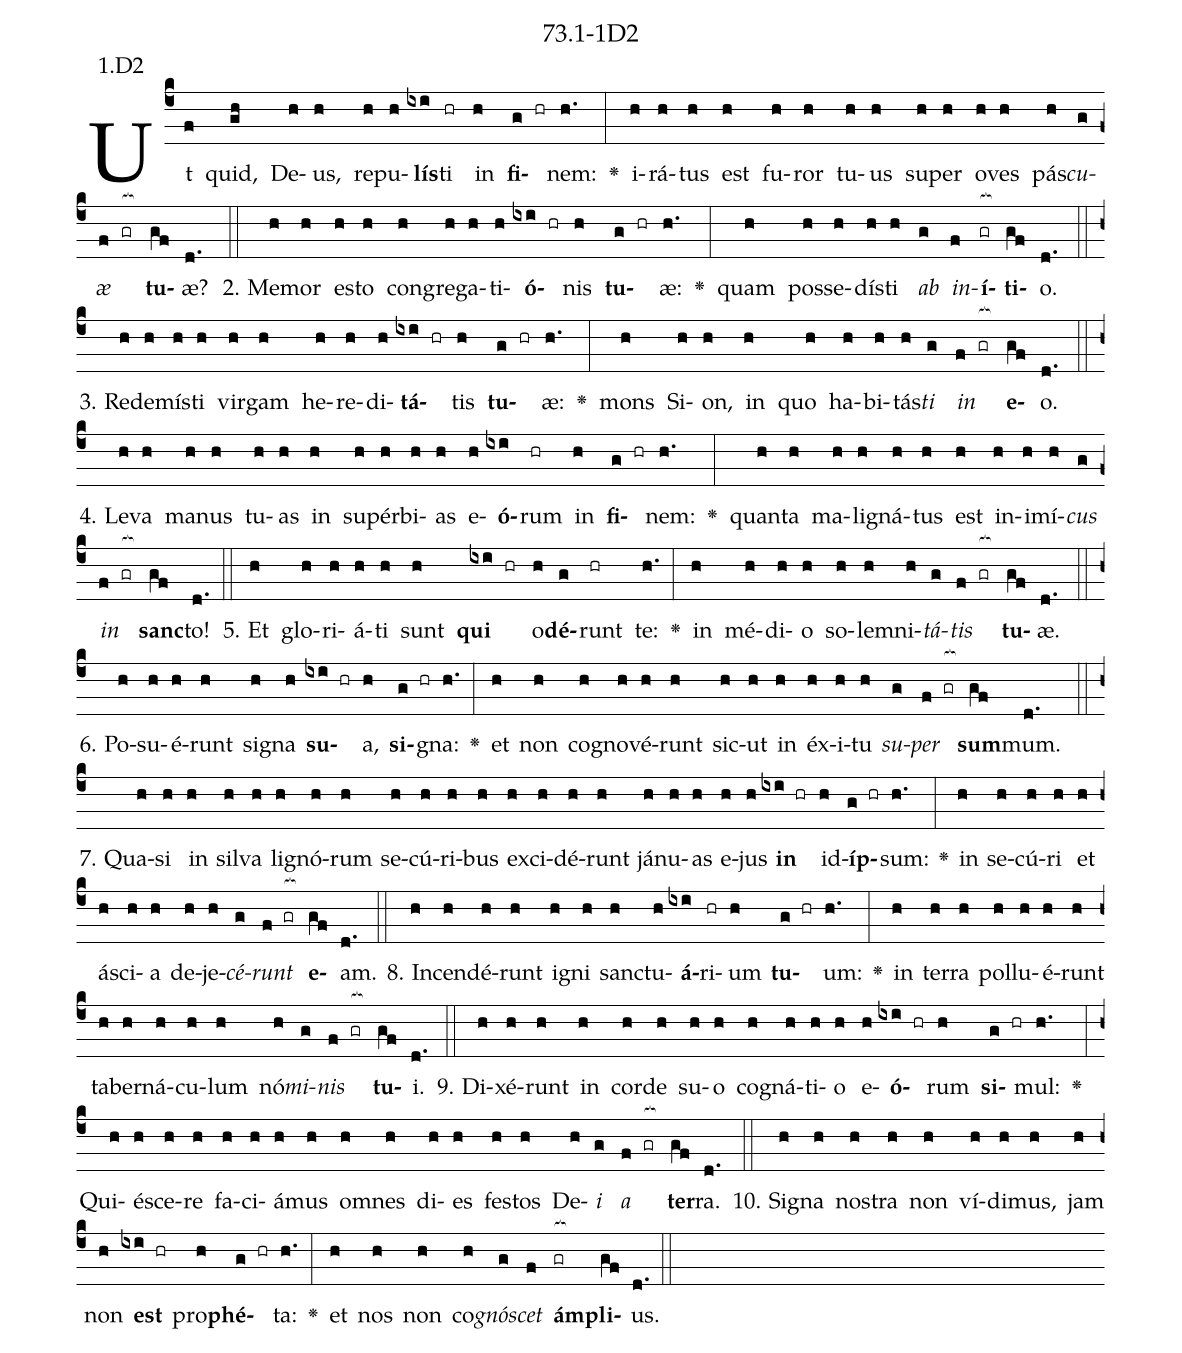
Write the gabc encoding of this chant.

name: 73.1-1D2;
annotation: 1.D2;
%%
(c4)Ut(f) quid,(gh) De(h)us,(h) re(h)pu(h)<b>lís</b>(ixi)ti(hr) in(h) <b>fi</b>(g hr)nem:(h.) <v>\greheightstar</v>(:) i(h)rá(h)tus(h) est(h) fu(h)ror(h) tu(h)us(h) su(h)per(h) o(h)ves(h) pás(h)<i>cu</i>(g)<i>æ</i>(f gr[ocb:1{]) <b>tu</b>(gf[ocb:0}])æ?(d.) (::)
2. Me(h)mor(h) es(h)to(h) con(h)gre(h)ga(h)ti(h)<b>ó</b>(ixi hr)nis(h) <b>tu</b>(g hr)æ:(h.) <v>\greheightstar</v>(:) quam(h) pos(h)se(h)dís(h)ti(h) <i>ab</i>(g) <i>in</i>(f)<b>í</b>(gr[ocb:1{])<b>ti</b>(gf[ocb:0}])o.(d.) (::)
3. Red(h)e(h)mís(h)ti(h) vir(h)gam(h) he(h)re(h)di(h)<b>tá</b>(ixi hr)tis(h) <b>tu</b>(g hr)æ:(h.) <v>\greheightstar</v>(:) mons(h) Si(h)on,(h) in(h) quo(h) ha(h)bi(h)tás(h)<i>ti</i>(g) <i>in</i>(f gr[ocb:1{]) <b>e</b>(gf[ocb:0}])o.(d.) (::)
4. Le(h)va(h) ma(h)nus(h) tu(h)as(h) in(h) su(h)pér(h)bi(h)as(h) e(h)<b>ó</b>(ixi)rum(hr) in(h) <b>fi</b>(g hr)nem:(h.) <v>\greheightstar</v>(:) quan(h)ta(h) ma(h)li(h)gná(h)tus(h) est(h) in(h)i(h)mí(h)<i>cus</i>(g) <i>in</i>(f gr[ocb:1{]) <b>sanc</b>(gf[ocb:0}])to!(d.) (::)
5. Et(h) glo(h)ri(h)á(h)ti(h) sunt(h) <b>qui</b>(ixi hr) o(h)<b>dé</b>(g)runt(hr) te:(h.) <v>\greheightstar</v>(:) in(h) mé(h)di(h)o(h) so(h)lem(h)ni(h)<i>tá</i>(g)<i>tis</i>(f gr[ocb:1{]) <b>tu</b>(gf[ocb:0}])æ.(d.) (::)
6. Po(h)su(h)é(h)runt(h) si(h)gna(h) <b>su</b>(ixi hr)a,(h) <b>si</b>(g hr)gna:(h.) <v>\greheightstar</v>(:) et(h) non(h) co(h)gno(h)vé(h)runt(h) sic(h)ut(h) in(h) éx(h)i(h)tu(h) <i>su</i>(g)<i>per</i>(f gr[ocb:1{]) <b>sum</b>(gf[ocb:0}])mum.(d.) (::)
7. Qua(h)si(h) in(h) sil(h)va(h) li(h)gnó(h)rum(h) se(h)cú(h)ri(h)bus(h) ex(h)ci(h)dé(h)runt(h) já(h)nu(h)as(h) e(h)jus(h) <b>in</b>(ixi hr) id(h)<b>íp</b>(g hr)sum:(h.) <v>\greheightstar</v>(:) in(h) se(h)cú(h)ri(h) et(h) á(h)sci(h)a(h) de(h)je(h)<i>cé</i>(g)<i>runt</i>(f gr[ocb:1{]) <b>e</b>(gf[ocb:0}])am.(d.) (::)
8. In(h)cen(h)dé(h)runt(h) i(h)gni(h) sanc(h)tu(h)<b>á</b>(ixi)ri(hr)um(h) <b>tu</b>(g hr)um:(h.) <v>\greheightstar</v>(:) in(h) ter(h)ra(h) pol(h)lu(h)é(h)runt(h) ta(h)ber(h)ná(h)cu(h)lum(h) nó(h)<i>mi</i>(g)<i>nis</i>(f gr[ocb:1{]) <b>tu</b>(gf[ocb:0}])i.(d.) (::)
9. Di(h)xé(h)runt(h) in(h) cor(h)de(h) su(h)o(h) co(h)gná(h)ti(h)o(h) e(h)<b>ó</b>(ixi hr)rum(h) <b>si</b>(g hr)mul:(h.) <v>\greheightstar</v>(:) Qui(h)é(h)sce(h)re(h) fa(h)ci(h)á(h)mus(h) om(h)nes(h) di(h)es(h) fes(h)tos(h) De(h)<i>i</i>(g) <i>a</i>(f gr[ocb:1{]) <b>ter</b>(gf[ocb:0}])ra.(d.) (::)
10. Si(h)gna(h) nos(h)tra(h) non(h) ví(h)di(h)mus,(h) jam(h) non(h) <b>est</b>(ixi hr) pro(h)<b>phé</b>(g hr)ta:(h.) <v>\greheightstar</v>(:) et(h) nos(h) non(h) co(h)<i>gnó</i>(g)<i>scet</i>(f) <b>ám</b>(gr[ocb:1{])<b>pli</b>(gf[ocb:0}])us.(d.) (::)
